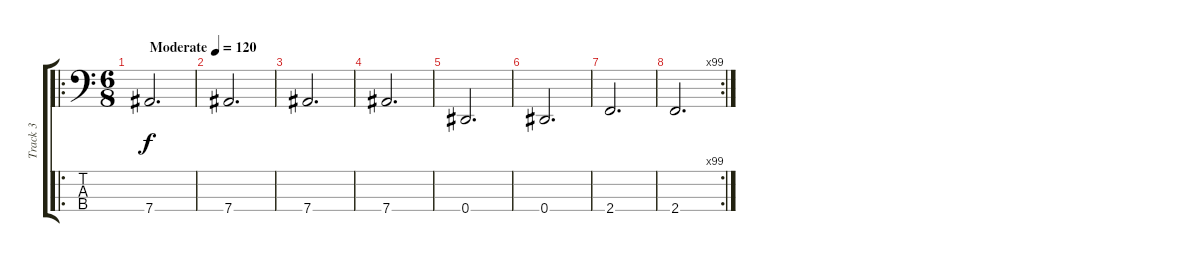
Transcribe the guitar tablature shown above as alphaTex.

\track ("Track 3" "Track 3") {instrument electricbassfinger}
\staff {score tabs}
\tuning (Gb2 Db2 Ab1 Eb1) {hide}
\ro
\ts (6 8)
\tempo (120 "Moderate")
\clef f4
\ks c
7.4.2{d dy f instrument electricbassfinger} |
7.4.2{d} |
7.4.2{d} |
7.4.2{d} |
0.4.2{d} |
0.4.2{d} |
2.4.2{d} |
\rc 99
2.4.2{d}
